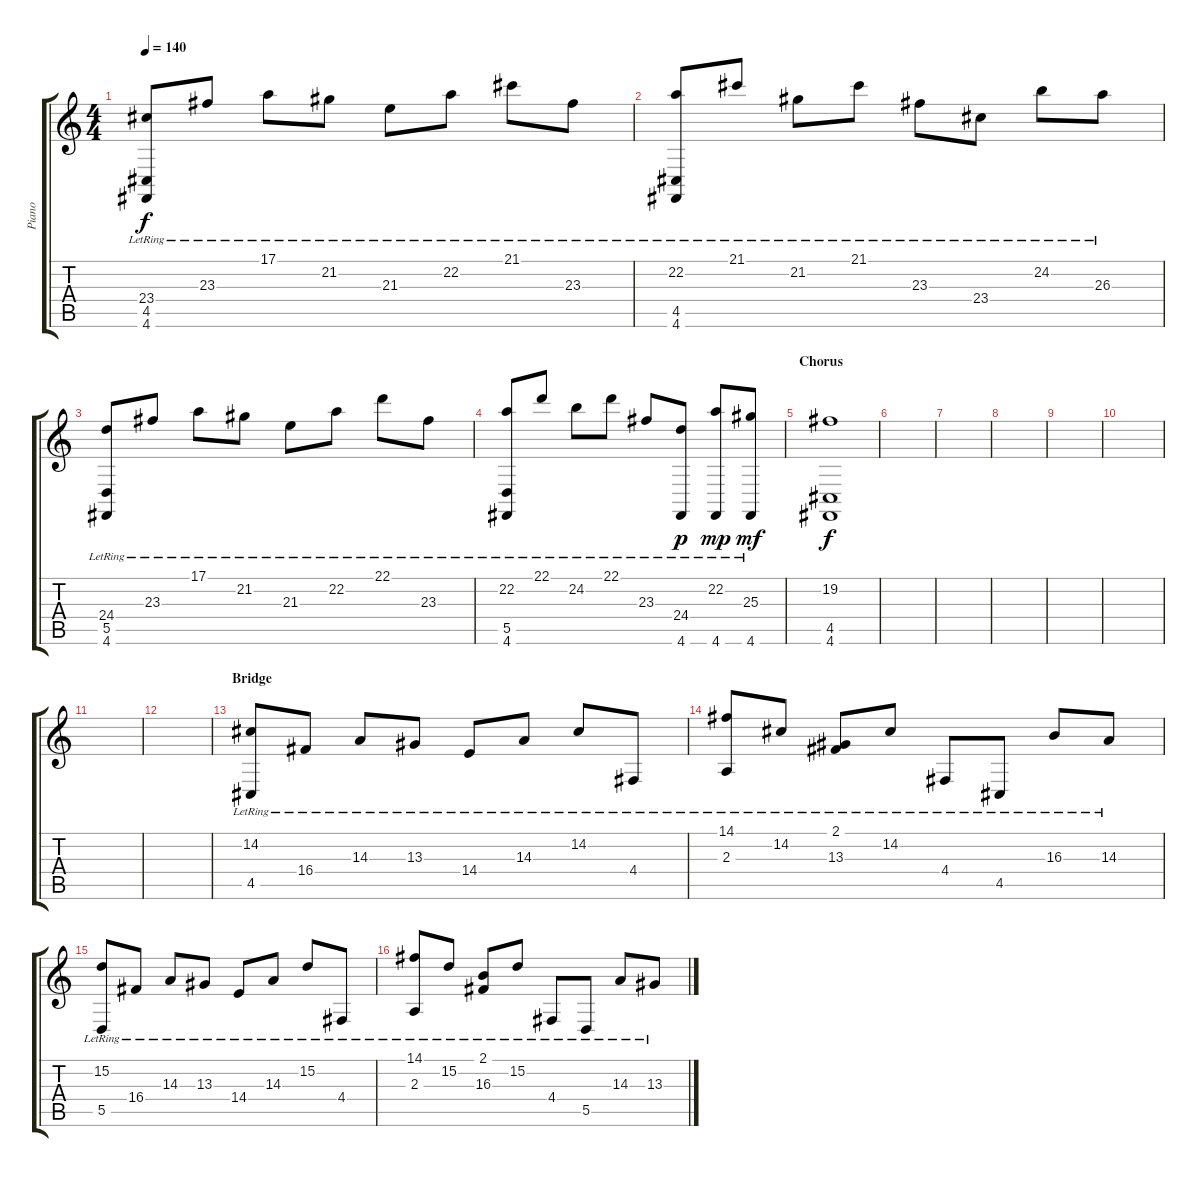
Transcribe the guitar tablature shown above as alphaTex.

\track ("Piano" "Piano") {instrument acousticgrandpiano}
\staff {score tabs}
\tuning (E4 B3 G3 D3 A2 D2) {hide}
\ts (4 4)
\tempo 140
\clef g2
\ks c
(23.4{lr} 4.5{lr} 4.6{lr}).8{dy f} 23.3{lr}.8 17.1{lr}.8 21.2{lr}.8 21.3{lr}.8 22.2{lr}.8 21.1{lr}.8 23.3{lr}.8 |
(22.2 4.5{lr} 4.6{lr}).8 21.1{lr}.8 21.2{lr}.8 21.1{lr}.8 23.3{lr}.8 23.4{lr}.8 24.2{lr}.8 26.3{lr}.8 |
(24.4{lr} 5.5{lr} 4.6{lr}).8 23.3{lr}.8 17.1{lr}.8 21.2{lr}.8 21.3{lr}.8 22.2{lr}.8 22.1{lr}.8 23.3{lr}.8 |
(22.2{lr} 5.5{lr} 4.6{lr}).8 22.1{lr}.8 24.2{lr}.8 22.1{lr}.8 23.3{lr}.8 (24.4{lr} 4.6).8{dy p} (22.2{lr} 4.6).8{dy mp} (25.3{lr} 4.6).8{dy mf} |
\section ("" "Chorus")
(19.2 4.5 4.6).1{dy f} |
|
|
|
|
|
|
|
\section ("" "Bridge")
(14.2{lr} 4.5{lr}).8 16.4{lr}.8 14.3{lr}.8 13.3{lr}.8 14.4{lr}.8 14.3{lr}.8 14.2{lr}.8 4.4{lr}.8 |
(14.1{lr} 2.3{lr}).8 14.2{lr}.8 (2.1{lr} 13.3{lr}).8 14.2{lr}.8 4.4{lr}.8 4.5{lr}.8 16.3{lr}.8 14.3{lr}.8 |
(15.2 5.5{lr}).8 16.4{lr}.8 14.3{lr}.8 13.3{lr}.8 14.4{lr}.8 14.3{lr}.8 15.2{lr}.8 4.4{lr}.8 |
(14.1{lr} 2.3{lr}).8 15.2{lr}.8 (2.1{lr} 16.3{lr}).8 15.2{lr}.8 4.4{lr}.8 5.5{lr}.8 14.3{lr}.8 13.3{lr}.8
